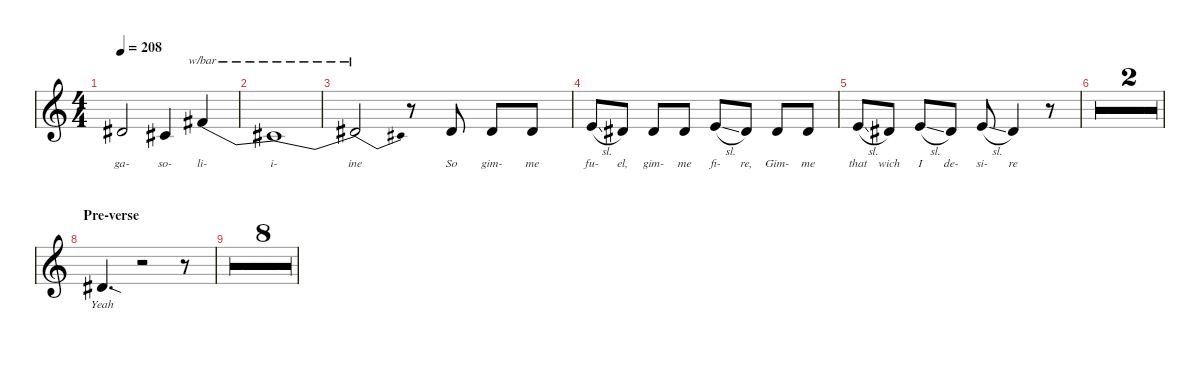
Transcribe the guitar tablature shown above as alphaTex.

\defaultSystemsLayout 4
\hideDynamics
\bracketExtendMode nobrackets
\singleTrackTrackNamePolicy hidden
\multiTrackTrackNamePolicy hidden
\otherSystemsTrackNameOrientation horizontal
\track ("Vocals" "sng.") {multiBarRest instrument voiceoohs}
\staff {score}
\tuning (Eb4 Bb3 Gb3 Db3 Ab2 Eb2)
\ts (4 4)
\tempo 208
\clef g2
\ks c
5.2{acc #}.2{lyrics (0 "ga-") lyrics (1 "") lyrics (2 "") lyrics (3 "") lyrics (4 "") dy mf beam Up} 3.2{acc #}.4{lyrics (0 "so-") lyrics (1 "") lyrics (2 "") lyrics (3 "") lyrics (4 "") beam Up} 8.2{acc #}.4{tbe (dive default 20.4 0 37.8 -10) lyrics (0 "li-") lyrics (1 "") lyrics (2 "") lyrics (3 "") lyrics (4 "") beam Up} |
8.2{t acc #}.1{tbe (dive default 0 -10 23.4 -6) lyrics (0 "i-") lyrics (1 "") lyrics (2 "") lyrics (3 "") lyrics (4 "") beam Up} |
8.2{t acc #}.2{tbe (dive default 0 -6 45 -10) lyrics (0 "ine") lyrics (1 "") lyrics (2 "") lyrics (3 "") lyrics (4 "") beam Up} r.8{beam Up} 5.2{acc #}.8{lyrics (0 "So") lyrics (1 "") lyrics (2 "") lyrics (3 "") lyrics (4 "") beam Up} 5.2{acc #}.8{lyrics (0 "gim-") lyrics (1 "") lyrics (2 "") lyrics (3 "") lyrics (4 "") beam Up} 5.2{acc #}.8{lyrics (0 "me") lyrics (1 "") lyrics (2 "") lyrics (3 "") lyrics (4 "") beam Up} |
6.2{sl}.8{lyrics (0 "fu-") lyrics (1 "") lyrics (2 "") lyrics (3 "") lyrics (4 "") beam Up} 5.2{acc #}.8{lyrics (0 "el,") lyrics (1 "") lyrics (2 "") lyrics (3 "") lyrics (4 "") beam Up} 5.2{acc #}.8{lyrics (0 "gim-") lyrics (1 "") lyrics (2 "") lyrics (3 "") lyrics (4 "") beam Up} 5.2{acc #}.8{lyrics (0 "me") lyrics (1 "") lyrics (2 "") lyrics (3 "") lyrics (4 "") beam Up} 6.2{sl}.8{lyrics (0 "fi-") lyrics (1 "") lyrics (2 "") lyrics (3 "") lyrics (4 "") beam Up} 5.2{acc #}.8{lyrics (0 "re,") lyrics (1 "") lyrics (2 "") lyrics (3 "") lyrics (4 "") beam Up} 5.2{acc #}.8{lyrics (0 "Gim-") lyrics (1 "") lyrics (2 "") lyrics (3 "") lyrics (4 "") beam Up} 5.2{acc #}.8{lyrics (0 "me") lyrics (1 "") lyrics (2 "") lyrics (3 "") lyrics (4 "") beam Up} |
6.2{sl}.8{lyrics (0 "that") lyrics (1 "") lyrics (2 "") lyrics (3 "") lyrics (4 "") beam Up} 5.2{acc #}.8{lyrics (0 "wich") lyrics (1 "") lyrics (2 "") lyrics (3 "") lyrics (4 "") beam Up} 6.2{sl}.8{lyrics (0 "I") lyrics (1 "") lyrics (2 "") lyrics (3 "") lyrics (4 "") beam Up} 5.2{acc #}.8{lyrics (0 "de-") lyrics (1 "") lyrics (2 "") lyrics (3 "") lyrics (4 "") beam Up} 6.2{sl}.8{lyrics (0 "si-") lyrics (1 "") lyrics (2 "") lyrics (3 "") lyrics (4 "") beam Up} 5.2{acc #}.4{lyrics (0 "re") lyrics (1 "") lyrics (2 "") lyrics (3 "") lyrics (4 "") beam Up} r.8{beam Up} |
r.1{beam Down} |
r.1{beam Down} |
\section ("" "Pre-verse")
5.2{sod acc #}.4{d lyrics (0 "Yeah") lyrics (1 "") lyrics (2 "") lyrics (3 "") lyrics (4 "") beam Up} r.2{beam Up} r.8{beam Up} |
r.1{beam Down} |
r.1{beam Down} |
r.1{beam Down} |
r.1{beam Down} |
r.1{beam Down} |
r.1{beam Down} |
r.1{beam Down} |
r.1{beam Down}
